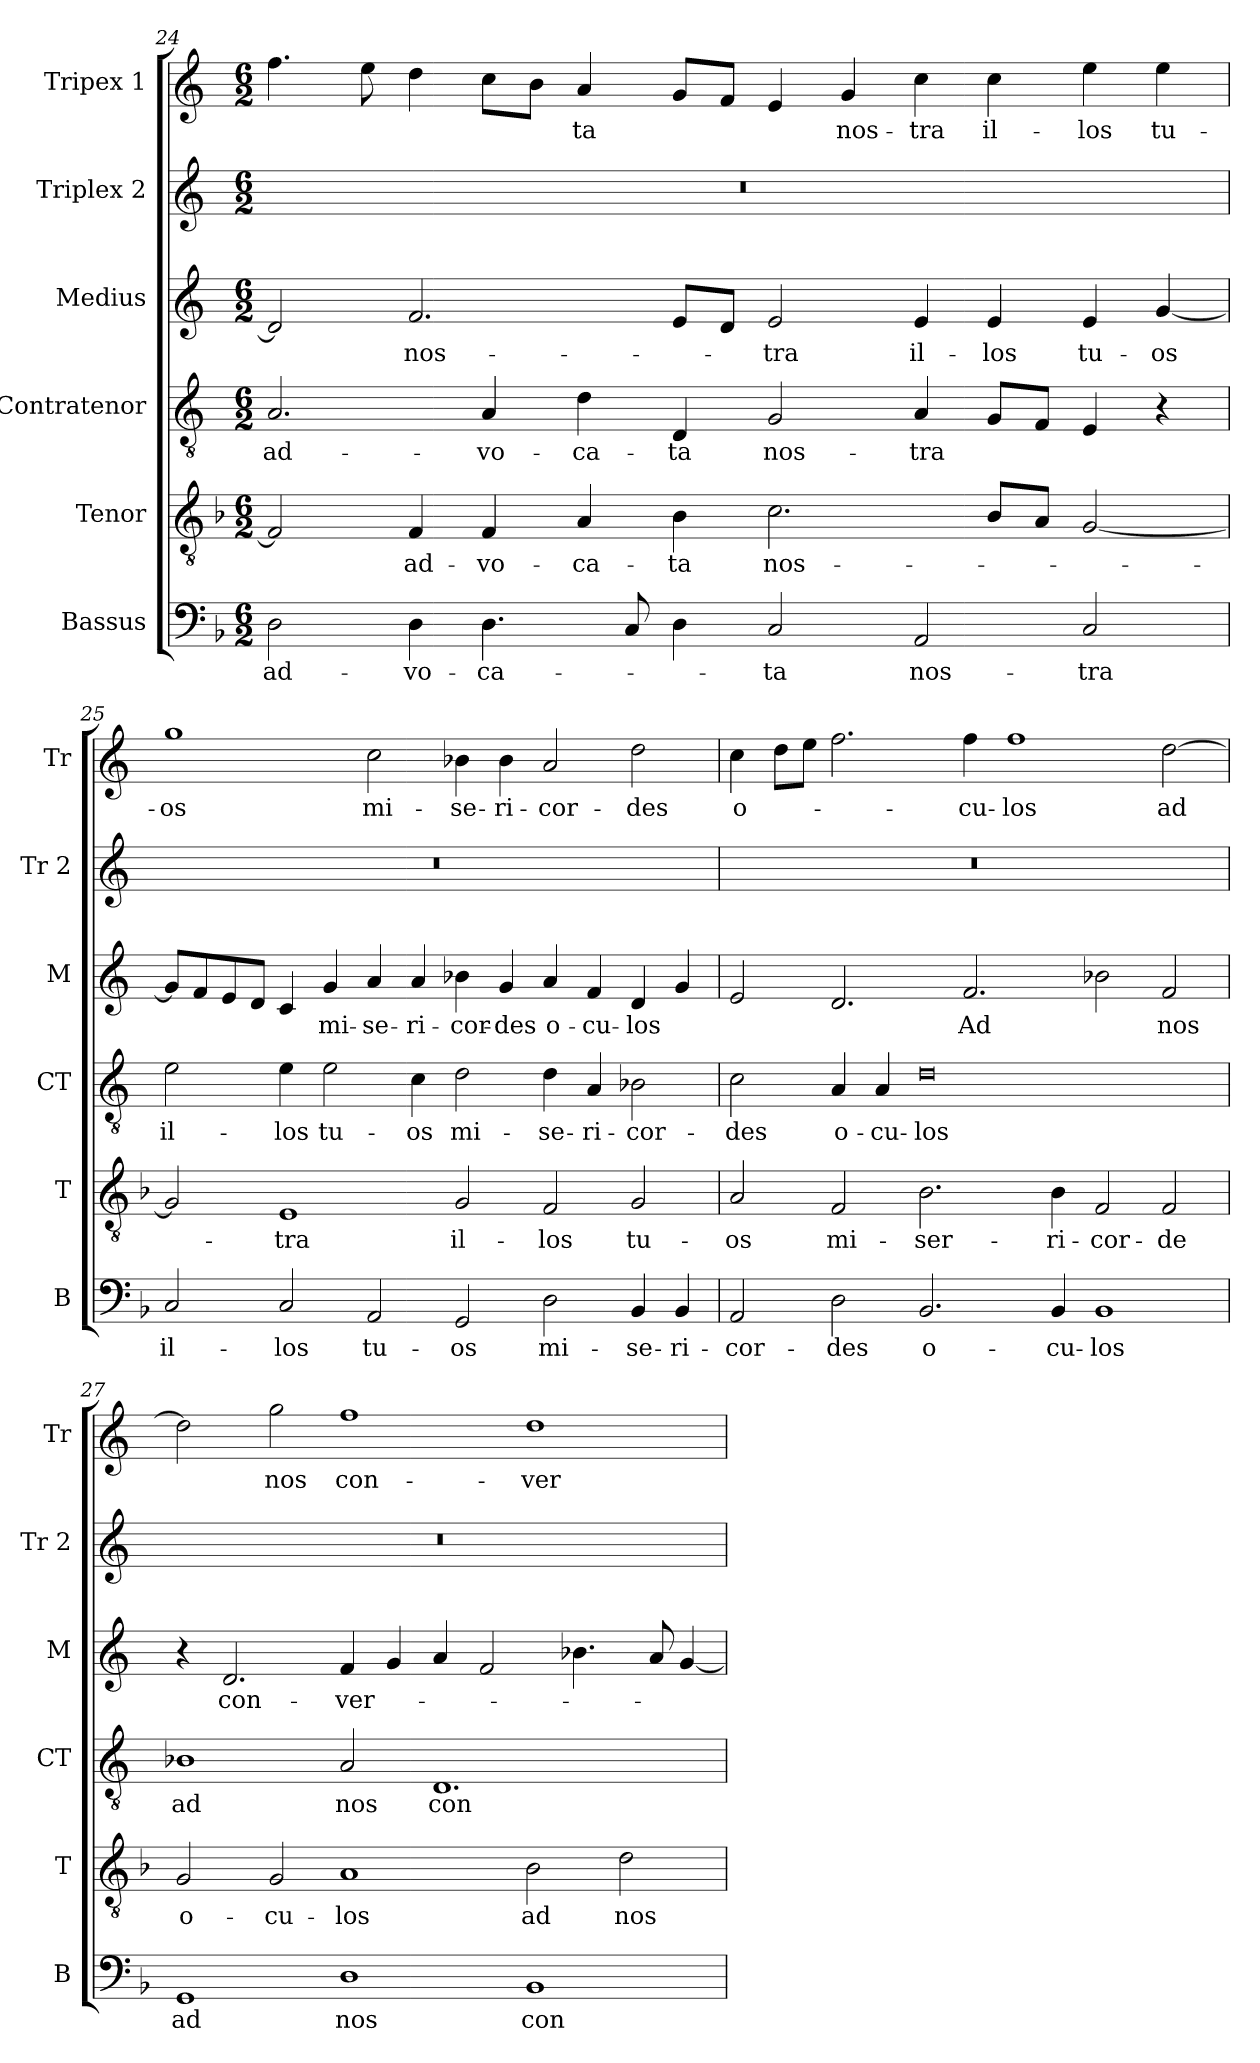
**kern	**text	**kern	**text	**kern	**text	**kern	**text	**kern	**kern	**text
*part6	*part6	*part5	*part5	*part4	*part4	*part3	*part3	*part2	*part1	*part1
*staff6	*staff6	*staff5	*staff5	*staff4	*staff4	*staff3	*staff3	*staff2	*staff1	*staff1
*I"Bassus	*	*I"Tenor	*	*I"Contratenor	*	*I"Medius	*	*I"Triplex 2	*I"Tripex 1	*
*I'B	*	*I'T	*	*I'CT	*	*I'M	*	*I'Tr 2	*I'Tr	*
*clefF4	*	*clefGv2	*	*clefGv2	*	*clefG2	*	*clefG2	*clefG2	*
*	*	*ITrd7c12	*	*ITrd7c12	*	*	*	*	*	*
*k[b-]	*	*k[b-]	*	*k[]	*	*k[]	*	*k[]	*k[]	*
*F:	*	*F:	*	*C:	*	*C:	*	*C:	*C:	*
*M6/2	*	*M6/2	*	*M6/2	*	*M6/2	*	*M6/2	*M6/2	*
=24	=24	=24	=24	=24	=24	=24	=24	=24	=24	=24
!	!LO:LY:b:color=#000000	!	!	!	!	!	!	!	!	!
!	!	!	!	!	!LO:LY:b:color=#000000	!	!	!LO:N:vis=1	!	!
2Di\	ad-	2FFi/]	.	2.AAi/	ad-	2di/]	.	0.r	4.ffi\	.
.	.	.	.	.	.	.	.	.	8eei\	.
!	!LO:LY:b:color=#000000	!	!	!	!	!	!	!	!	!
!	!	!	!LO:LY:b:color=#000000	!	!	!	!	!	!	!
!	!	!	!	!	!	!	!LO:LY:b:color=#000000	!	!	!
4Di\	-vo-	4FFi/	ad-	.	.	2.fi/	nos-	.	4ddi\	.
!	!LO:LY:b:color=#000000	!	!	!	!	!	!	!	!	!
!	!	!	!LO:LY:b:color=#000000	!	!	!	!	!	!	!
!	!	!	!	!	!LO:LY:b:color=#000000	!	!	!	!	!
4.Di\	-ca-	4FFi/	-vo-	4AAi/	-vo-	.	.	.	8cci\L	.
.	.	.	.	.	.	.	.	.	8bi\J	.
!	!	!	!LO:LY:b:color=#000000	!	!	!	!	!	!	!
!	!	!	!	!	!LO:LY:b:color=#000000	!	!	!	!	!
!	!	!	!	!	!	!	!	!	!	!LO:LY:b:color=#000000
.	.	4AAi/	-ca-	4Di\	-ca-	.	.	.	4ai/	-ta
8Ci/	.	.	.	.	.	.	.	.	.	.
!	!	!	!LO:LY:b:color=#000000	!	!	!	!	!	!	!
!	!	!	!	!	!LO:LY:b:color=#000000	!	!	!	!	!
4Di\	.	4BB-i\	-ta	4DDi/	-ta	8ei/L	.	.	8gi/L	.
.	.	.	.	.	.	8di/J	.	.	8fi/J	.
!	!LO:LY:b:color=#000000	!	!	!	!	!	!	!	!	!
!	!	!	!LO:LY:b:color=#000000	!	!	!	!	!	!	!
!	!	!	!	!	!LO:LY:b:color=#000000	!	!	!	!	!
!	!	!	!	!	!	!	!LO:LY:b:color=#000000	!	!	!
2Ci/	-ta	2.Ci\	nos-	2GGi/	nos-	2ei/	-tra	.	4ei/	.
!	!	!	!	!	!	!	!	!	!	!LO:LY:b:color=#000000
.	.	.	.	.	.	.	.	.	4gi/	nos-
!	!LO:LY:b:color=#000000	!	!	!	!	!	!	!	!	!
!	!	!	!	!	!LO:LY:b:color=#000000	!	!	!	!	!
!	!	!	!	!	!	!	!LO:LY:b:color=#000000	!	!	!
!	!	!	!	!	!	!	!	!	!	!LO:LY:b:color=#000000
2AAi/	nos-	.	.	4AAi/	-tra	4ei/	il-	.	4cci\	-tra
!	!	!	!	!	!	!	!LO:LY:b:color=#000000	!	!	!
!	!	!	!	!	!	!	!	!	!	!LO:LY:b:color=#000000
.	.	8BB-i/L	.	8GGi/L	.	4ei/	-los	.	4cci\	il-
.	.	8AAi/J	.	8FFi/J	.	.	.	.	.	.
!	!LO:LY:b:color=#000000	!	!	!	!	!	!	!	!	!
!	!	!	!	!	!	!	!LO:LY:b:color=#000000	!	!	!
!	!	!	!	!	!	!	!	!	!	!LO:LY:b:color=#000000
2Ci/	-tra	[<2GGi/	.	4EEi/	.	4ei/	tu-	.	4eei\	-los
!	!	!	!	!	!	!	!LO:LY:b:color=#000000	!	!	!
!	!	!	!	!	!	!	!	!	!	!LO:LY:b:color=#000000
.	.	.	.	4r	.	[<4gi/	-os	.	4eei\	tu-
!!LO:LB:g=z
=25	=25	=25	=25	=25	=25	=25	=25	=25	=25	=25
!	!LO:LY:b:color=#000000	!	!	!	!	!	!	!	!	!
!	!	!	!	!	!LO:LY:b:color=#000000	!	!	!LO:N:vis=1	!	!
!	!	!	!	!	!	!	!	!	!	!LO:LY:b:color=#000000
2Ci/	il-	2GGi/]	.	2Ei\	il-	8gi/L]	.	0.r	1ggi	-os
.	.	.	.	.	.	8fi/	.	.	.	.
.	.	.	.	.	.	8ei/	.	.	.	.
.	.	.	.	.	.	8di/J	.	.	.	.
!	!LO:LY:b:color=#000000	!	!	!	!	!	!	!	!	!
!	!	!	!LO:LY:b:color=#000000	!	!	!	!	!	!	!
!	!	!	!	!	!LO:LY:b:color=#000000	!	!	!	!	!
2Ci/	-los	1EEi	-tra	4Ei\	-los	4ci/	.	.	.	.
!	!	!	!	!	!LO:LY:b:color=#000000	!	!	!	!	!
!	!	!	!	!	!	!	!LO:LY:b:color=#000000	!	!	!
.	.	.	.	2Ei\	tu-	4gi/	mi-	.	.	.
!	!LO:LY:b:color=#000000	!	!	!	!	!	!	!	!	!
!	!	!	!	!	!	!	!LO:LY:b:color=#000000	!	!	!
!	!	!	!	!	!	!	!	!	!	!LO:LY:b:color=#000000
2AAi/	tu-	.	.	.	.	4ai/	-se-	.	2cci\	mi-
!	!	!	!	!	!LO:LY:b:color=#000000	!	!	!	!	!
!	!	!	!	!	!	!	!LO:LY:b:color=#000000	!	!	!
.	.	.	.	4Ci\	-os	4ai/	-ri-	.	.	.
!	!LO:LY:b:color=#000000	!	!	!	!	!	!	!	!	!
!	!	!	!LO:LY:b:color=#000000	!	!	!	!	!	!	!
!	!	!	!	!	!LO:LY:b:color=#000000	!	!	!	!	!
!	!	!	!	!	!	!	!LO:LY:b:color=#000000	!	!	!
!	!	!	!	!	!	!	!	!	!	!LO:LY:b:color=#000000
2GGi/	-os	2GGi/	il-	2Di\	mi-	4b-Xi\	-cor-	.	4b-Xi\	-se-
!	!	!	!	!	!	!	!LO:LY:b:color=#000000	!	!	!
!	!	!	!	!	!	!	!	!	!	!LO:LY:b:color=#000000
.	.	.	.	.	.	4gi/	-des	.	4b-i\	-ri-
!	!LO:LY:b:color=#000000	!	!	!	!	!	!	!	!	!
!	!	!	!LO:LY:b:color=#000000	!	!	!	!	!	!	!
!	!	!	!	!	!LO:LY:b:color=#000000	!	!	!	!	!
!	!	!	!	!	!	!	!LO:LY:b:color=#000000	!	!	!
!	!	!	!	!	!	!	!	!	!	!LO:LY:b:color=#000000
2Di\	mi-	2FFi/	-los	4Di\	-se-	4ai/	o-	.	2ai/	-cor-
!	!	!	!	!	!LO:LY:b:color=#000000	!	!	!	!	!
!	!	!	!	!	!	!	!LO:LY:b:color=#000000	!	!	!
.	.	.	.	4AAi/	-ri-	4fi/	-cu-	.	.	.
!	!LO:LY:b:color=#000000	!	!	!	!	!	!	!	!	!
!	!	!	!LO:LY:b:color=#000000	!	!	!	!	!	!	!
!	!	!	!	!	!LO:LY:b:color=#000000	!	!	!	!	!
!	!	!	!	!	!	!	!LO:LY:b:color=#000000	!	!	!
!	!	!	!	!	!	!	!	!	!	!LO:LY:b:color=#000000
4BB-i/	-se-	2GGi/	tu-	2BB-Xi\	-cor-	4di/	-los	.	2ddi\	-des
!	!LO:LY:b:color=#000000	!	!	!	!	!	!	!	!	!
4BB-i/	-ri-	.	.	.	.	4gi/	.	.	.	.
=26	=26	=26	=26	=26	=26	=26	=26	=26	=26	=26
!	!LO:LY:b:color=#000000	!	!	!	!	!	!	!	!	!
!	!	!	!LO:LY:b:color=#000000	!	!	!	!	!	!	!
!	!	!	!	!	!LO:LY:b:color=#000000	!	!	!LO:N:vis=1	!	!
!	!	!	!	!	!	!	!	!	!	!LO:LY:b:color=#000000
2AAi/	-cor-	2AAi/	-os	2Ci\	-des	2ei/	.	0.r	4cci\	o-
.	.	.	.	.	.	.	.	.	8ddi\L	.
.	.	.	.	.	.	.	.	.	8eei\J	.
!	!LO:LY:b:color=#000000	!	!	!	!	!	!	!	!	!
!	!	!	!LO:LY:b:color=#000000	!	!	!	!	!	!	!
!	!	!	!	!	!LO:LY:b:color=#000000	!	!	!	!	!
2Di\	-des	2FFi/	mi-	4AAi/	o-	2.di/	.	.	2.ffi\	.
!	!	!	!	!	!LO:LY:b:color=#000000	!	!	!	!	!
.	.	.	.	4AAi/	-cu-	.	.	.	.	.
!	!LO:LY:b:color=#000000	!	!	!	!	!	!	!	!	!
!	!	!	!LO:LY:b:color=#000000	!	!	!	!	!	!	!
!	!	!	!	!	!LO:LY:b:color=#000000	!	!	!	!	!
2.BB-i/	o-	2.BB-i\	-ser-	0Di	-los	.	.	.	.	.
!	!	!	!	!	!	!	!LO:LY:b:color=#000000	!	!	!
!	!	!	!	!	!	!	!	!	!	!LO:LY:b:color=#000000
.	.	.	.	.	.	2.fi/	Ad	.	4ffi\	-cu-
!	!	!	!	!	!	!	!	!	!	!LO:LY:b:color=#000000
.	.	.	.	.	.	.	.	.	1ffi	-los
!	!LO:LY:b:color=#000000	!	!	!	!	!	!	!	!	!
!	!	!	!LO:LY:b:color=#000000	!	!	!	!	!	!	!
4BB-i/	-cu-	4BB-i\	-ri-	.	.	.	.	.	.	.
!	!LO:LY:b:color=#000000	!	!	!	!	!	!	!	!	!
!	!	!	!LO:LY:b:color=#000000	!	!	!	!	!	!	!
1BB-i	-los	2FFi/	-cor-	.	.	2b-Xi\	.	.	.	.
!	!	!	!LO:LY:b:color=#000000	!	!	!	!	!	!	!
!	!	!	!	!	!	!	!LO:LY:b:color=#000000	!	!	!
!	!	!	!	!	!	!	!	!	!	!LO:LY:b:color=#000000
.	.	2FFi/	-de	.	.	2fi/	nos	.	[>2ddi\	ad
!!LO:PB:g=z
=27	=27	=27	=27	=27	=27	=27	=27	=27	=27	=27
!	!LO:LY:b:color=#000000	!	!	!	!	!	!	!	!	!
!	!	!	!LO:LY:b:color=#000000	!	!	!	!	!	!	!
!	!	!	!	!	!LO:LY:b:color=#000000	!	!	!LO:N:vis=1	!	!
1GGi	ad	2GGi/	o-	1BB-Xi	ad	4r	.	0.r	2ddi\]	.
!	!	!	!	!	!	!	!LO:LY:b:color=#000000	!	!	!
.	.	.	.	.	.	2.di/	con-	.	.	.
!	!	!	!LO:LY:b:color=#000000	!	!	!	!	!	!	!
!	!	!	!	!	!	!	!	!	!	!LO:LY:b:color=#000000
.	.	2GGi/	-cu-	.	.	.	.	.	2ggi\	nos
!	!LO:LY:b:color=#000000	!	!	!	!	!	!	!	!	!
!	!	!	!LO:LY:b:color=#000000	!	!	!	!	!	!	!
!	!	!	!	!	!LO:LY:b:color=#000000	!	!	!	!	!
!	!	!	!	!	!	!	!LO:LY:b:color=#000000	!	!	!
!	!	!	!	!	!	!	!	!	!	!LO:LY:b:color=#000000
1Di	nos	1AAi	-los	2AAi/	nos	4fi/	-ver-	.	1ffi	con-
.	.	.	.	.	.	4gi/	.	.	.	.
!	!	!	!	!	!LO:LY:b:color=#000000	!	!	!	!	!
.	.	.	.	1.DDi	con-	4ai/	.	.	.	.
.	.	.	.	.	.	2fi/	.	.	.	.
!	!LO:LY:b:color=#000000	!	!	!	!	!	!	!	!	!
!	!	!	!LO:LY:b:color=#000000	!	!	!	!	!	!	!
!	!	!	!	!	!	!	!	!	!	!LO:LY:b:color=#000000
1BB-i	con-	2BB-i\	ad	.	.	.	.	.	1ddi	-ver-
.	.	.	.	.	.	4.b-Xi\	.	.	.	.
!	!	!	!LO:LY:b:color=#000000	!	!	!	!	!	!	!
.	.	2Di\	nos	.	.	.	.	.	.	.
.	.	.	.	.	.	8ai/	.	.	.	.
.	.	.	.	.	.	[<4gi/	.	.	.	.
=	=	=	=	=	=	=	=	=	=	=
*-	*-	*-	*-	*-	*-	*-	*-	*-	*-	*-
